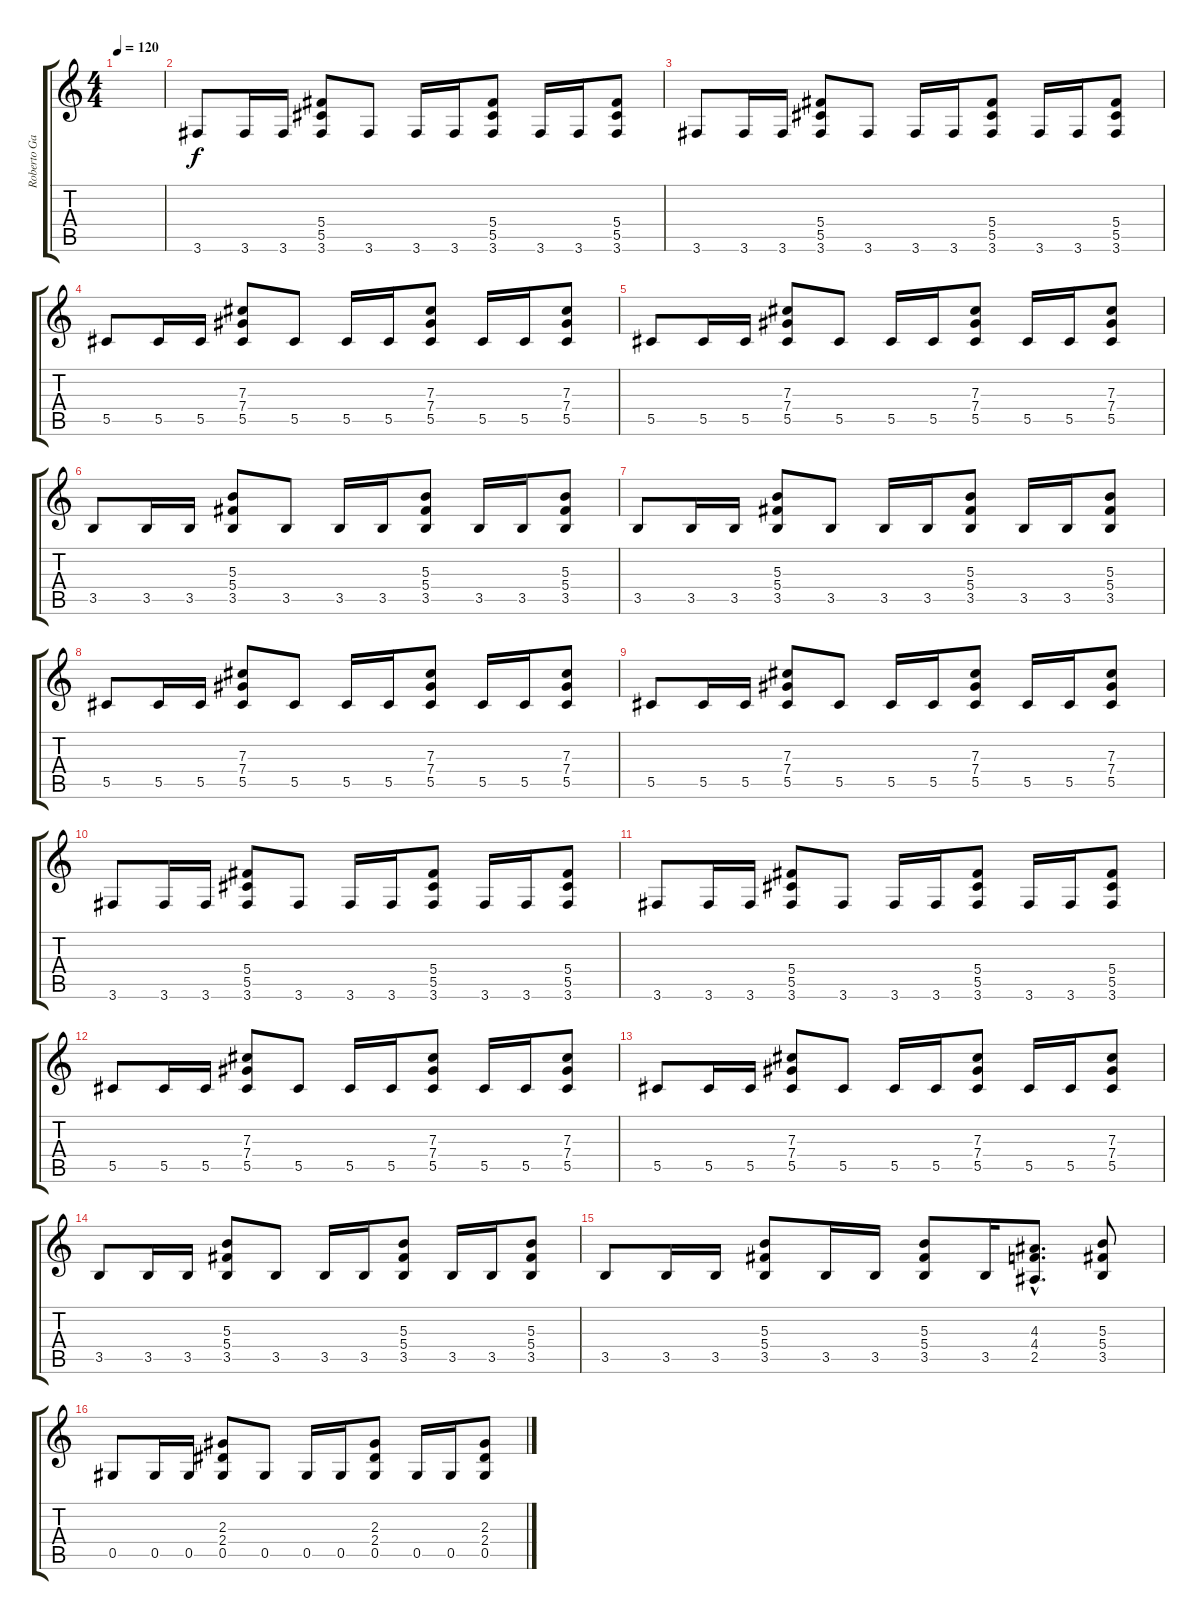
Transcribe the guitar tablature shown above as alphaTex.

\track ("Roberto García" "Roberto Ga") {instrument distortionguitar}
\staff {score tabs}
\tuning (Eb4 Bb3 Gb3 Db3 Ab2 Eb2) {hide}
\ts (4 4)
\tempo 120
\clef g2
\ks c
|
3.6.8 3.6.16 3.6.16 (5.4 5.5 3.6).8 3.6.8 3.6.16 3.6.16 (5.4 5.5 3.6).8 3.6.16 3.6.16 (5.4 5.5 3.6).8 |
3.6.8 3.6.16 3.6.16 (5.4 5.5 3.6).8 3.6.8 3.6.16 3.6.16 (5.4 5.5 3.6).8 3.6.16 3.6.16 (5.4 5.5 3.6).8 |
5.5.8 5.5.16 5.5.16 (7.3 7.4 5.5).8 5.5.8 5.5.16 5.5.16 (7.3 7.4 5.5).8 5.5.16 5.5.16 (7.3 7.4 5.5).8 |
5.5.8 5.5.16 5.5.16 (7.3 7.4 5.5).8 5.5.8 5.5.16 5.5.16 (7.3 7.4 5.5).8 5.5.16 5.5.16 (7.3 7.4 5.5).8 |
3.5.8 3.5.16 3.5.16 (5.3 5.4 3.5).8 3.5.8 3.5.16 3.5.16 (5.3 5.4 3.5).8 3.5.16 3.5.16 (5.3 5.4 3.5).8 |
3.5.8 3.5.16 3.5.16 (5.3 5.4 3.5).8 3.5.8 3.5.16 3.5.16 (5.3 5.4 3.5).8 3.5.16 3.5.16 (5.3 5.4 3.5).8 |
5.5.8 5.5.16 5.5.16 (7.3 7.4 5.5).8 5.5.8 5.5.16 5.5.16 (7.3 7.4 5.5).8 5.5.16 5.5.16 (7.3 7.4 5.5).8 |
5.5.8 5.5.16 5.5.16 (7.3 7.4 5.5).8 5.5.8 5.5.16 5.5.16 (7.3 7.4 5.5).8 5.5.16 5.5.16 (7.3 7.4 5.5).8 |
3.6.8 3.6.16 3.6.16 (5.4 5.5 3.6).8 3.6.8 3.6.16 3.6.16 (5.4 5.5 3.6).8 3.6.16 3.6.16 (5.4 5.5 3.6).8 |
3.6.8 3.6.16 3.6.16 (5.4 5.5 3.6).8 3.6.8 3.6.16 3.6.16 (5.4 5.5 3.6).8 3.6.16 3.6.16 (5.4 5.5 3.6).8 |
5.5.8 5.5.16 5.5.16 (7.3 7.4 5.5).8 5.5.8 5.5.16 5.5.16 (7.3 7.4 5.5).8 5.5.16 5.5.16 (7.3 7.4 5.5).8 |
5.5.8 5.5.16 5.5.16 (7.3 7.4 5.5).8 5.5.8 5.5.16 5.5.16 (7.3 7.4 5.5).8 5.5.16 5.5.16 (7.3 7.4 5.5).8 |
3.5.8 3.5.16 3.5.16 (5.3 5.4 3.5).8 3.5.8 3.5.16 3.5.16 (5.3 5.4 3.5).8 3.5.16 3.5.16 (5.3 5.4 3.5).8 |
3.5.8 3.5.16 3.5.16 (5.3 5.4 3.5).8 3.5.16 3.5.16 (5.3 5.4 3.5).8 3.5.16 (4.3{hac} 4.4{hac} 2.5{hac}).8{d} (5.3 5.4 3.5).8 |
0.5.8 0.5.16 0.5.16 (2.3 2.4 0.5).8 0.5.8 0.5.16 0.5.16 (2.3 2.4 0.5).8 0.5.16 0.5.16 (2.3 2.4 0.5).8
